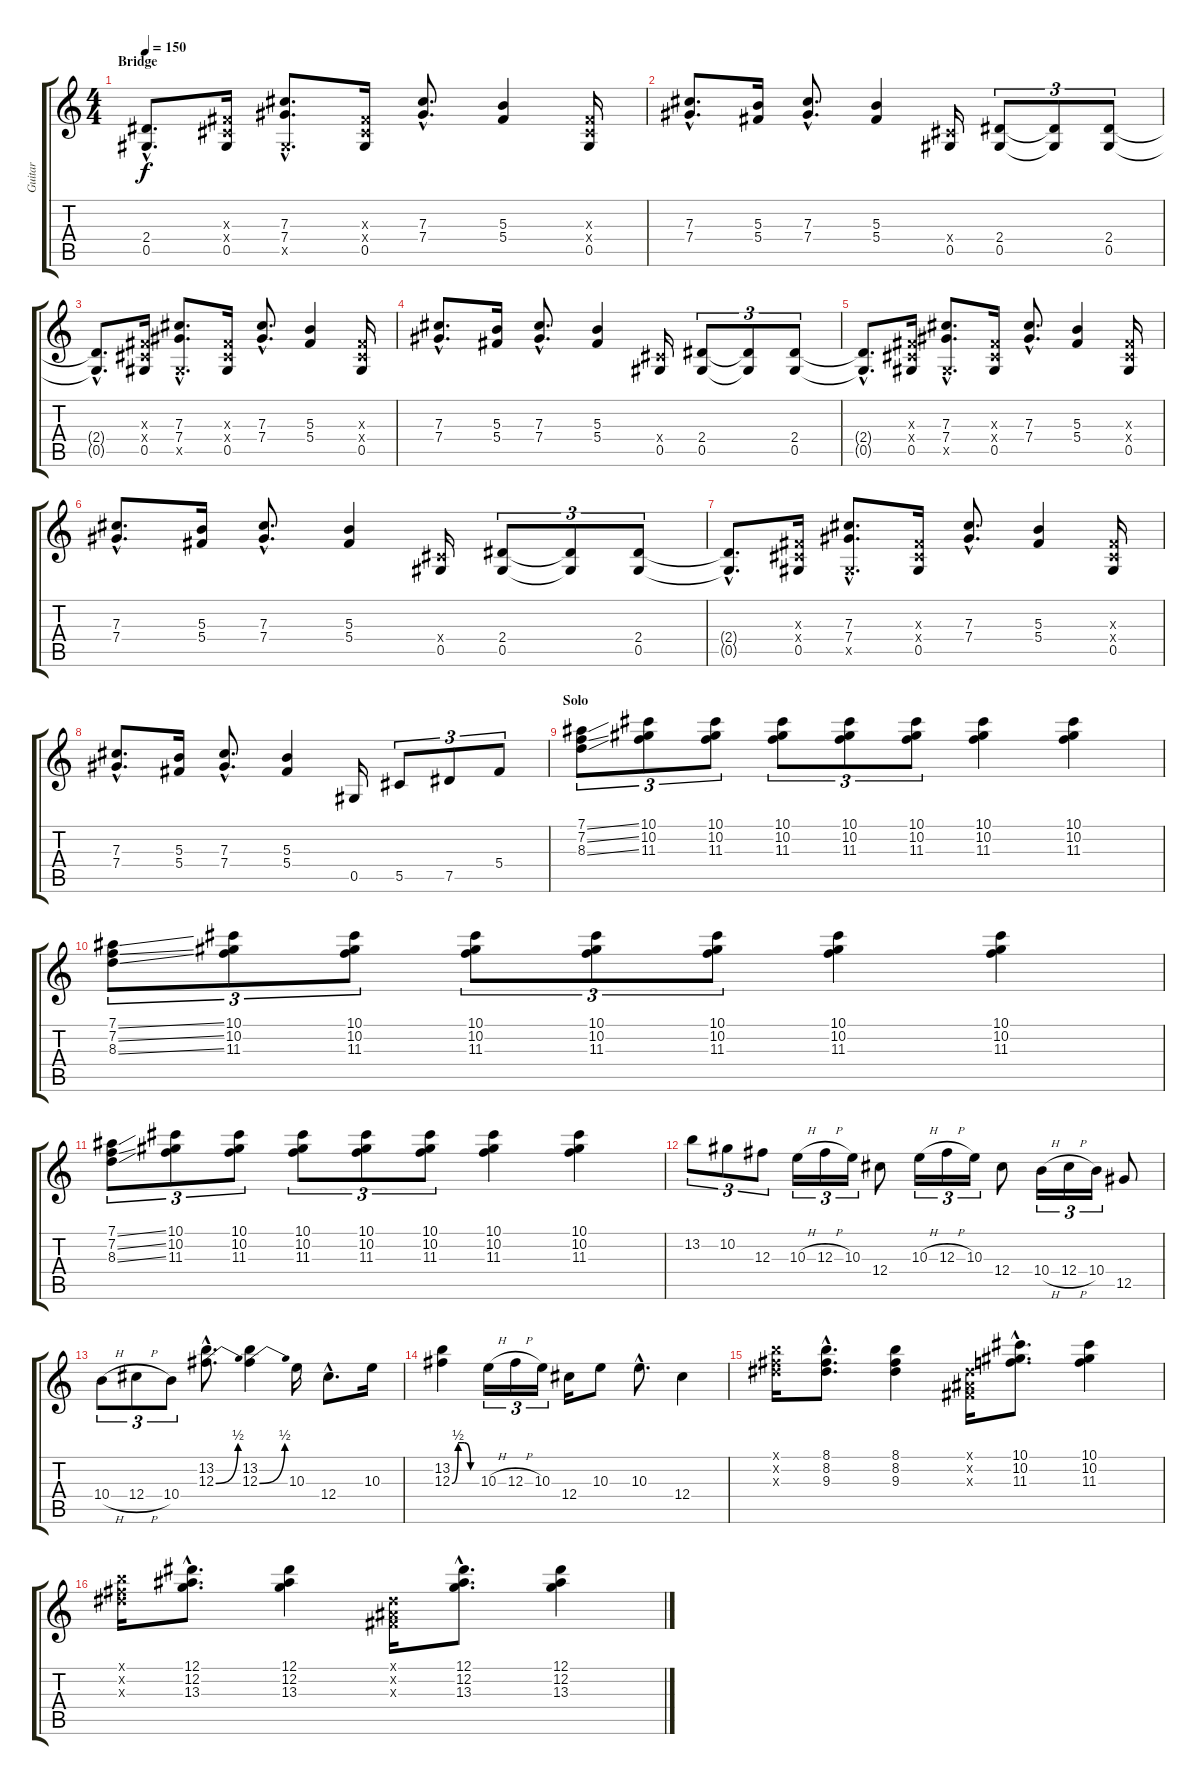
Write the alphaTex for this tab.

\track ("Guitar" "Guitar") {instrument distortionguitar}
\staff {score tabs}
\tuning (Eb4 Bb3 Gb3 Db3 Ab2 Eb2) {hide}
\ts (4 4)
\section ("" "Bridge")
\tempo 150
\clef g2
\ks c
(2.4{hac} 0.5{hac}).8{d dy f balance 13} (0.3{x} 0.4{x} 0.5).16 (7.3{hac} 7.4{hac} 0.5{hac x}).8{d} (0.3{x} 0.4{x} 0.5).16 (7.3{hac} 7.4{hac}).8{d} (5.3 5.4).4 (0.3{x} 0.4{x} 0.5).16 |
(7.3{hac} 7.4{hac}).8{d} (5.3 5.4).16 (7.3{hac} 7.4{hac}).8{d} (5.3 5.4).4 (0.4{x} 0.5).16 (2.4 0.5).8{tu (3 2)} (2.4{t} 0.5{t}).8{tu (3 2)} (2.4 0.5).8{tu (3 2)} |
(2.4{hac t} 0.5{hac t}).8{d} (0.3{x} 0.4{x} 0.5).16 (7.3{hac} 7.4{hac} 0.5{hac x}).8{d} (0.3{x} 0.4{x} 0.5).16 (7.3{hac} 7.4{hac}).8{d} (5.3 5.4).4 (0.3{x} 0.4{x} 0.5).16 |
(7.3{hac} 7.4{hac}).8{d} (5.3 5.4).16 (7.3{hac} 7.4{hac}).8{d} (5.3 5.4).4 (0.4{x} 0.5).16 (2.4 0.5).8{tu (3 2)} (2.4{t} 0.5{t}).8{tu (3 2)} (2.4 0.5).8{tu (3 2)} |
(2.4{hac t} 0.5{hac t}).8{d balance 8} (0.3{x} 0.4{x} 0.5).16 (7.3{hac} 7.4{hac} 0.5{hac x}).8{d} (0.3{x} 0.4{x} 0.5).16 (7.3{hac} 7.4{hac}).8{d} (5.3 5.4).4 (0.3{x} 0.4{x} 0.5).16 |
(7.3{hac} 7.4{hac}).8{d} (5.3 5.4).16 (7.3{hac} 7.4{hac}).8{d} (5.3 5.4).4 (0.4{x} 0.5).16 (2.4 0.5).8{tu (3 2)} (2.4{t} 0.5{t}).8{tu (3 2)} (2.4 0.5).8{tu (3 2)} |
(2.4{hac t} 0.5{hac t}).8{d} (0.3{x} 0.4{x} 0.5).16 (7.3{hac} 7.4{hac} 0.5{hac x}).8{d} (0.3{x} 0.4{x} 0.5).16 (7.3{hac} 7.4{hac}).8{d} (5.3 5.4).4 (0.3{x} 0.4{x} 0.5).16 |
(7.3{hac} 7.4{hac}).8{d} (5.3 5.4).16 (7.3{hac} 7.4{hac}).8{d} (5.3 5.4).4 0.5.16 5.5.8{tu (3 2)} 7.5.8{tu (3 2)} 5.4.8{tu (3 2)} |
\section ("" "Solo")
(7.1{ss} 7.2{ss} 8.3{ss}).8{tu (3 2)} (10.1 10.2 11.3).8{tu (3 2)} (10.1 10.2 11.3).8{tu (3 2)} (10.1 10.2 11.3).8{tu (3 2)} (10.1 10.2 11.3).8{tu (3 2)} (10.1 10.2 11.3).8{tu (3 2)} (10.1 10.2 11.3).4 (10.1 10.2 11.3).4 |
(7.1{ss} 7.2{ss} 8.3{ss}).8{tu (3 2)} (10.1 10.2 11.3).8{tu (3 2)} (10.1 10.2 11.3).8{tu (3 2)} (10.1 10.2 11.3).8{tu (3 2)} (10.1 10.2 11.3).8{tu (3 2)} (10.1 10.2 11.3).8{tu (3 2)} (10.1 10.2 11.3).4 (10.1 10.2 11.3).4 |
(7.1{ss} 7.2{ss} 8.3{ss}).8{tu (3 2)} (10.1 10.2 11.3).8{tu (3 2)} (10.1 10.2 11.3).8{tu (3 2)} (10.1 10.2 11.3).8{tu (3 2)} (10.1 10.2 11.3).8{tu (3 2)} (10.1 10.2 11.3).8{tu (3 2)} (10.1 10.2 11.3).4 (10.1 10.2 11.3).4 |
13.2.8{tu (3 2)} 10.2.8{tu (3 2)} 12.3.8{tu (3 2)} 10.3{h}.16{tu (3 2)} 12.3{h}.16{tu (3 2)} 10.3.16{tu (3 2)} 12.4.8 10.3{h}.16{tu (3 2)} 12.3{h}.16{tu (3 2)} 10.3.16{tu (3 2)} 12.4.8 10.4{h}.16{tu (3 2)} 12.4{h}.16{tu (3 2)} 10.4.16{tu (3 2)} 12.5.8 |
10.4{h}.8{tu (3 2)} 12.4{h}.8{tu (3 2)} 10.4.8{tu (3 2)} (13.2{hac} 12.3{be (bend 0 0 60 2) hac}).8{d} (13.2 12.3{be (bend 0 0 60 2)}).4 10.3.16 12.4{hac}.8{d} 10.3.16 |
(13.2 12.3{be (custom 0 0 15 2 30 2 45 0 60 0)}).4 10.3{h}.16{tu (3 2)} 12.3{h}.16{tu (3 2)} 10.3.16{tu (3 2)} 12.4.16 10.3.8 10.3{hac}.8{d} 12.4.4 |
(8.1{x} 8.2{x} 9.3{x}).16 (8.1{hac} 8.2{hac} 9.3{hac}).8{d} (8.1 8.2 9.3).4 (0.1{x} 0.2{x} 0.3{x}).16 (10.1{hac} 10.2{hac} 11.3{hac}).8{d} (10.1 10.2 11.3).4 |
(8.1{x} 8.2{x} 9.3{x}).16 (12.1{hac} 12.2{hac} 13.3{hac}).8{d} (12.1 12.2 13.3).4 (0.1{x} 0.2{x} 0.3{x}).16 (12.1{hac} 12.2{hac} 13.3{hac}).8{d} (12.1 12.2 13.3).4
